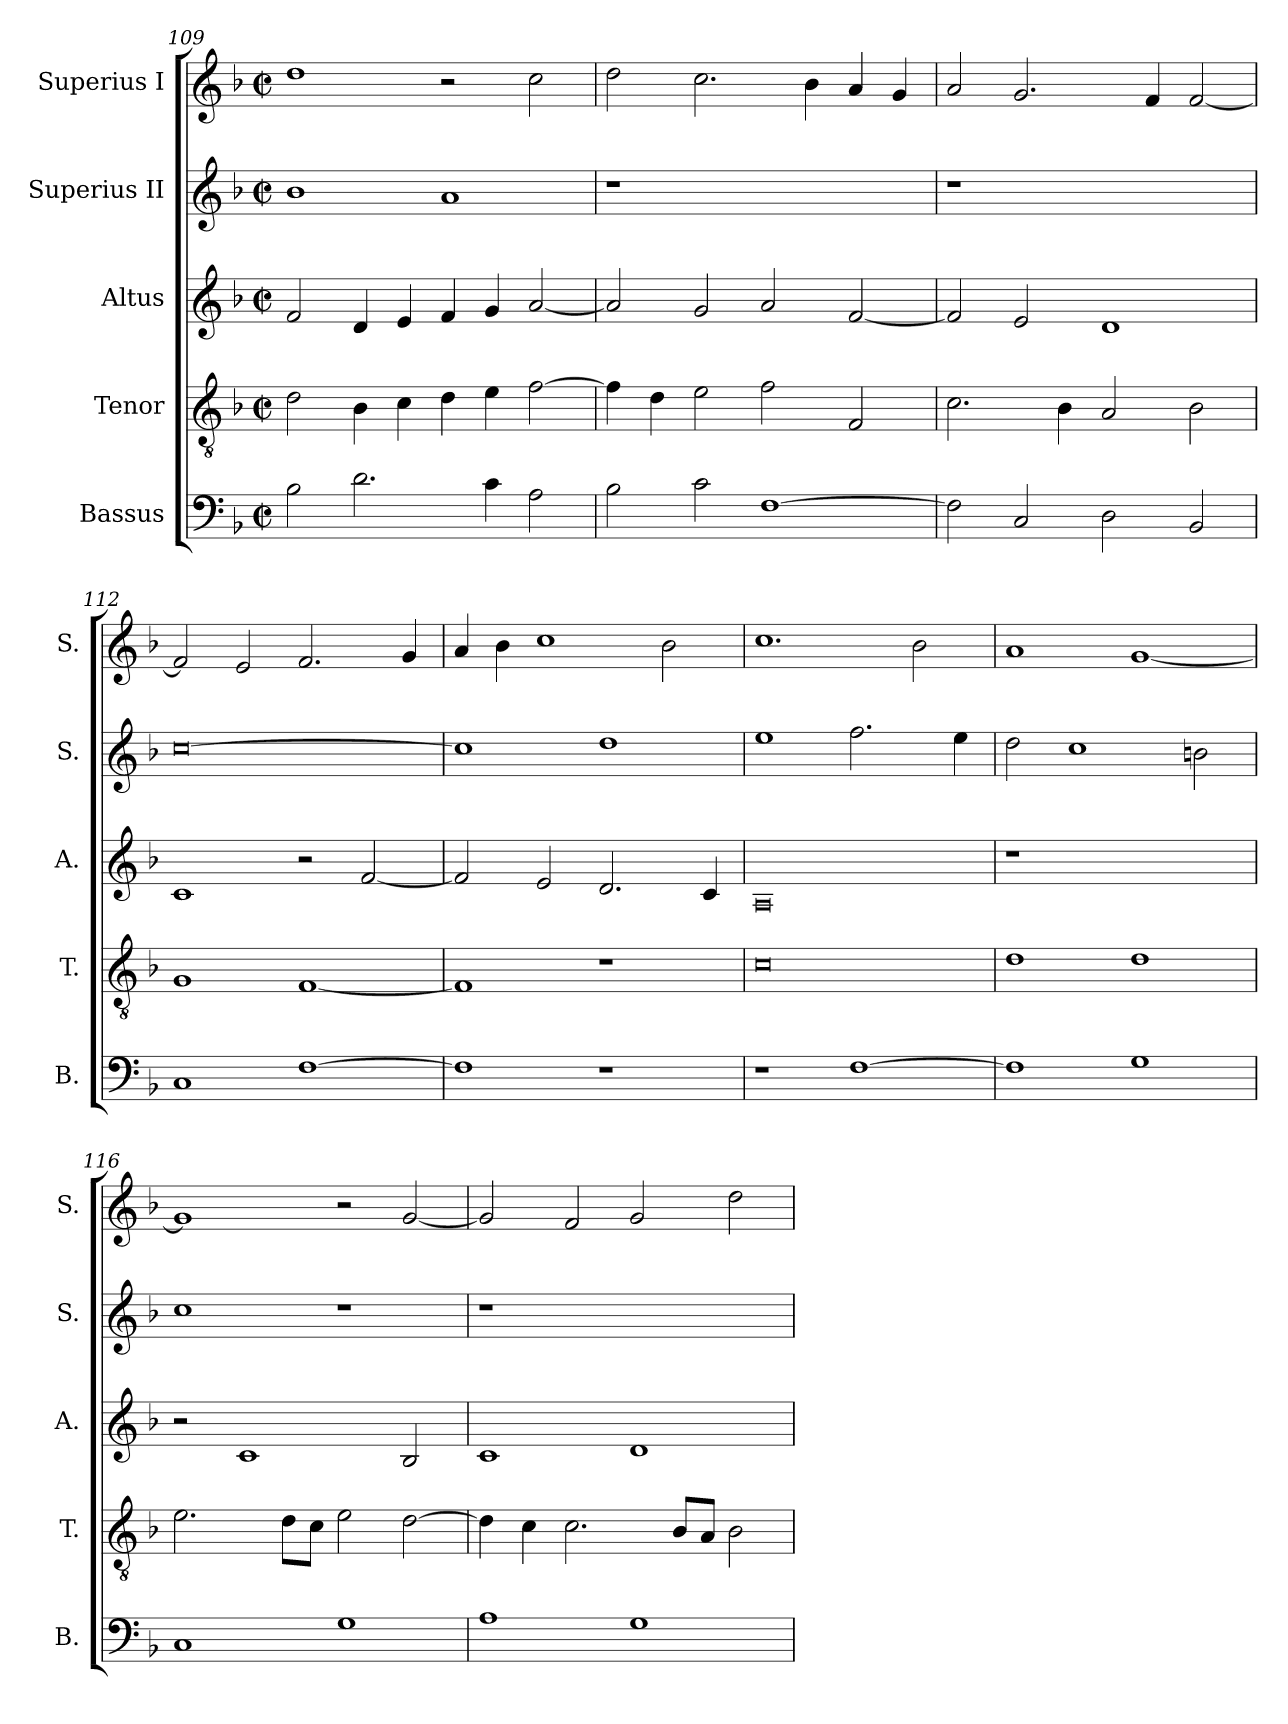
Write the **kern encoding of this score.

**kern	**kern	**kern	**kern	**kern
*part5	*part4	*part3	*part2	*part1
*staff5	*staff4	*staff3	*staff2	*staff1
*I"Bassus	*I"Tenor	*I"Altus	*I"Superius II	*I"Superius I
*I'B.	*I'T.	*I'A.	*I'S.	*I'S.
*clefF4	*clefGv2	*clefG2	*clefG2	*clefG2
*	*ITrd7c12	*	*	*
*k[b-]	*k[b-]	*k[b-]	*k[b-]	*k[b-]
*F:	*F:	*F:	*F:	*F:
*M2/2	*M2/2	*M2/2	*M2/2	*M2/2
*met(c|)	*met(c|)	*met(c|)	*met(c|)	*met(c|)
=109	=109	=109	=109	=109
2B-i\	2Di\	2fi/	1b-i	1ddi
2.di\	4BB-i\	4di/	.	.
.	4Ci\	4ei/	.	.
.	4Di\	4fi/	1ai	2r
4ci\	4Ei\	4gi/	.	.
2Ai\	[>2Fi\	[<2ai/	.	2cci\
!!LO:PB:g=z
=110	=110	=110	=110	=110
!	!	!	!LO:N:vis=1	!
2B-i\	4Fi\]	2ai/]	1r	2ddi\
.	4Di\	.	.	.
2ci\	2Ei\	2gi/	.	2.cci\
[>1Fi	2Fi\	2ai/	1ryy	.
.	.	.	.	4b-i\
.	2FFi/	[<2fi/	.	4ai/
.	.	.	.	4gi/
=111	=111	=111	=111	=111
!	!	!	!LO:N:vis=1	!
2Fi\]	2.Ci\	2fi/]	1r	2ai/
2Ci/	.	2ei/	.	2.gi/
.	4BB-i\	.	.	.
2Di\	2AAi/	1di	1ryy	.
.	.	.	.	4fi/
2BB-i/	2BB-i\	.	.	[<2fi/
=112	=112	=112	=112	=112
1Ci	1GGi	1ci	[>0cci	2fi/]
.	.	.	.	2ei/
[>1Fi	[<1FFi	2r	.	2.fi/
.	.	[<2fi/	.	.
.	.	.	.	4gi/
=113	=113	=113	=113	=113
1Fi]	1FFi]	2fi/]	1cci]	4ai/
.	.	.	.	4b-i\
.	.	2ei/	.	1cci
1r	1r	2.di/	1ddi	.
.	.	.	.	2b-i\
.	.	4ci/	.	.
=114	=114	=114	=114	=114
1r	0Ci	0Ai	1eei	1.cci
[>1Fi	.	.	2.ffi\	.
.	.	.	.	2b-i\
.	.	.	4eei\	.
!!LO:LB:g=z
=115	=115	=115	=115	=115
!	!	!LO:N:vis=1	!	!
1Fi]	1Di	1r	2ddi\	1ai
.	.	.	1cci	.
1Gi	1Di	1ryy	.	[<1gi
.	.	.	2bni\	.
=116	=116	=116	=116	=116
1Ci	2.Ei\	2r	1cci	1gi]
.	.	1ci	.	.
.	8Di\L	.	.	.
.	8Ci\J	.	.	.
1Gi	2Ei\	.	1r	2r
.	[>2Di\	2B-i/	.	[<2gi/
=117	=117	=117	=117	=117
!	!	!	!LO:N:vis=1	!
1Ai	4Di\]	1ci	1r	2gi/]
.	4Ci\	.	.	.
.	2.Ci\	.	.	2fi/
1Gi	.	1di	1ryy	2gi/
.	8BB-i/L	.	.	.
.	8AAi/J	.	.	.
.	2BB-i\	.	.	2ddi\
=	=	=	=	=
*-	*-	*-	*-	*-
